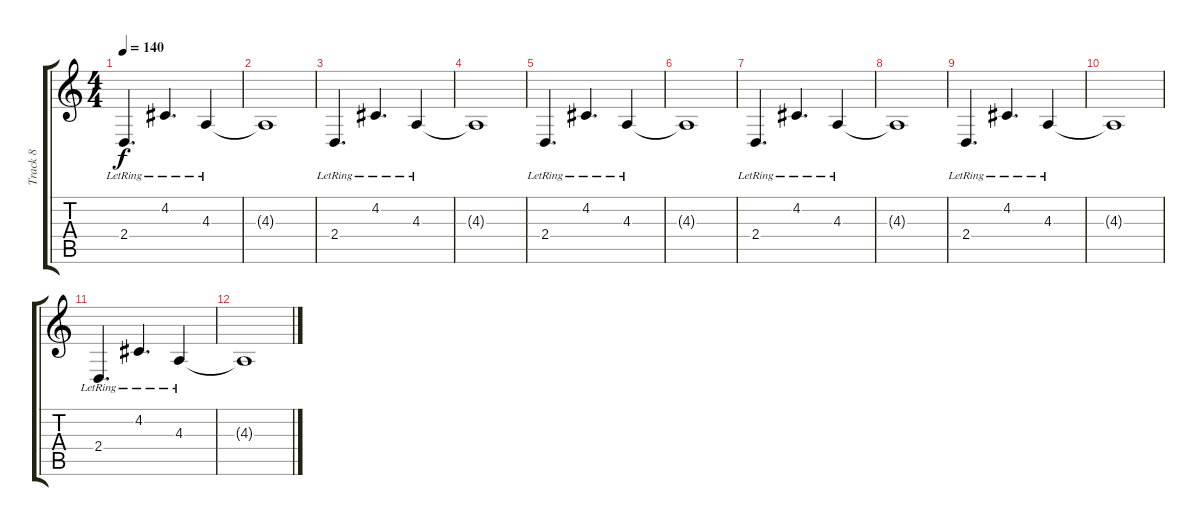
\track ("Track 8" "Track 8") {instrument lead1square}
\staff {score tabs}
\tuning (D4 A3 F3 C3 G2 D2) {hide}
\ts (4 4)
\tempo 140
\clef g2
\ks c
2.4{lr}.4{d dy f} 4.2{lr}.4{d} 4.3{lr}.4 |
4.3{t}.1 |
2.4{lr}.4{d} 4.2{lr}.4{d} 4.3{lr}.4 |
4.3{t}.1 |
2.4{lr}.4{d} 4.2{lr}.4{d} 4.3{lr}.4 |
4.3{t}.1 |
2.4{lr}.4{d} 4.2{lr}.4{d} 4.3{lr}.4 |
4.3{t}.1 |
2.4{lr}.4{d} 4.2{lr}.4{d} 4.3{lr}.4 |
4.3{t}.1 |
2.4{lr}.4{d} 4.2{lr}.4{d} 4.3{lr}.4 |
4.3{t}.1
